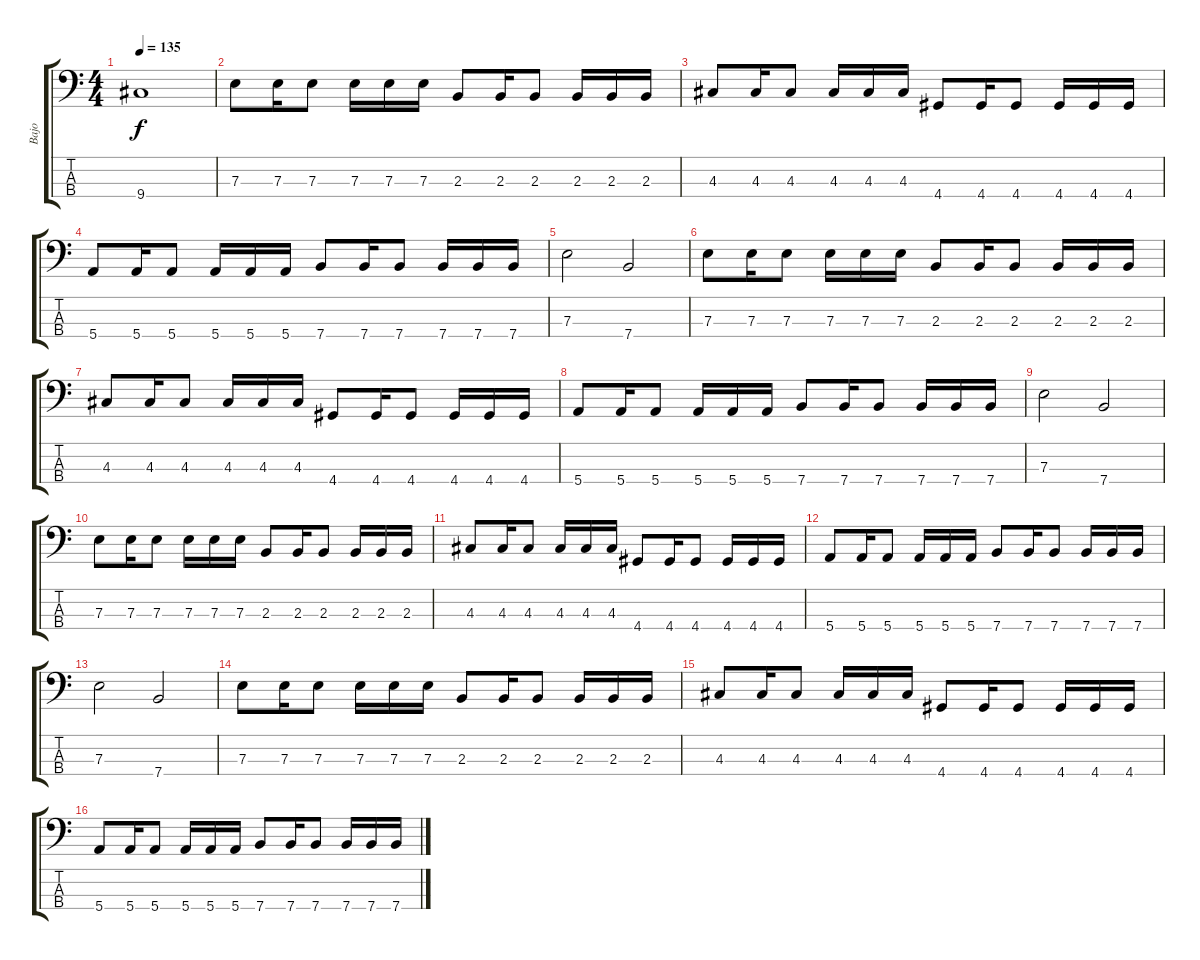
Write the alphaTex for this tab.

\track ("Bajo" "Bajo") {instrument electricbassfinger}
\staff {score tabs}
\tuning (G2 D2 A1 E1) {hide}
\ts (4 4)
\tempo 135
\clef f4
\ks c
9.4.1{dy f} |
7.3.8 7.3.16 7.3.8 7.3.16 7.3.16 7.3.16 2.3.8 2.3.16 2.3.8 2.3.16 2.3.16 2.3.16 |
4.3.8 4.3.16 4.3.8 4.3.16 4.3.16 4.3.16 4.4.8 4.4.16 4.4.8 4.4.16 4.4.16 4.4.16 |
5.4.8 5.4.16 5.4.8 5.4.16 5.4.16 5.4.16 7.4.8 7.4.16 7.4.8 7.4.16 7.4.16 7.4.16 |
7.3.2 7.4.2 |
7.3.8 7.3.16 7.3.8 7.3.16 7.3.16 7.3.16 2.3.8 2.3.16 2.3.8 2.3.16 2.3.16 2.3.16 |
4.3.8 4.3.16 4.3.8 4.3.16 4.3.16 4.3.16 4.4.8 4.4.16 4.4.8 4.4.16 4.4.16 4.4.16 |
5.4.8 5.4.16 5.4.8 5.4.16 5.4.16 5.4.16 7.4.8 7.4.16 7.4.8 7.4.16 7.4.16 7.4.16 |
7.3.2 7.4.2 |
7.3.8 7.3.16 7.3.8 7.3.16 7.3.16 7.3.16 2.3.8 2.3.16 2.3.8 2.3.16 2.3.16 2.3.16 |
4.3.8 4.3.16 4.3.8 4.3.16 4.3.16 4.3.16 4.4.8 4.4.16 4.4.8 4.4.16 4.4.16 4.4.16 |
5.4.8 5.4.16 5.4.8 5.4.16 5.4.16 5.4.16 7.4.8 7.4.16 7.4.8 7.4.16 7.4.16 7.4.16 |
7.3.2 7.4.2 |
7.3.8 7.3.16 7.3.8 7.3.16 7.3.16 7.3.16 2.3.8 2.3.16 2.3.8 2.3.16 2.3.16 2.3.16 |
4.3.8 4.3.16 4.3.8 4.3.16 4.3.16 4.3.16 4.4.8 4.4.16 4.4.8 4.4.16 4.4.16 4.4.16 |
5.4.8 5.4.16 5.4.8 5.4.16 5.4.16 5.4.16 7.4.8 7.4.16 7.4.8 7.4.16 7.4.16 7.4.16
